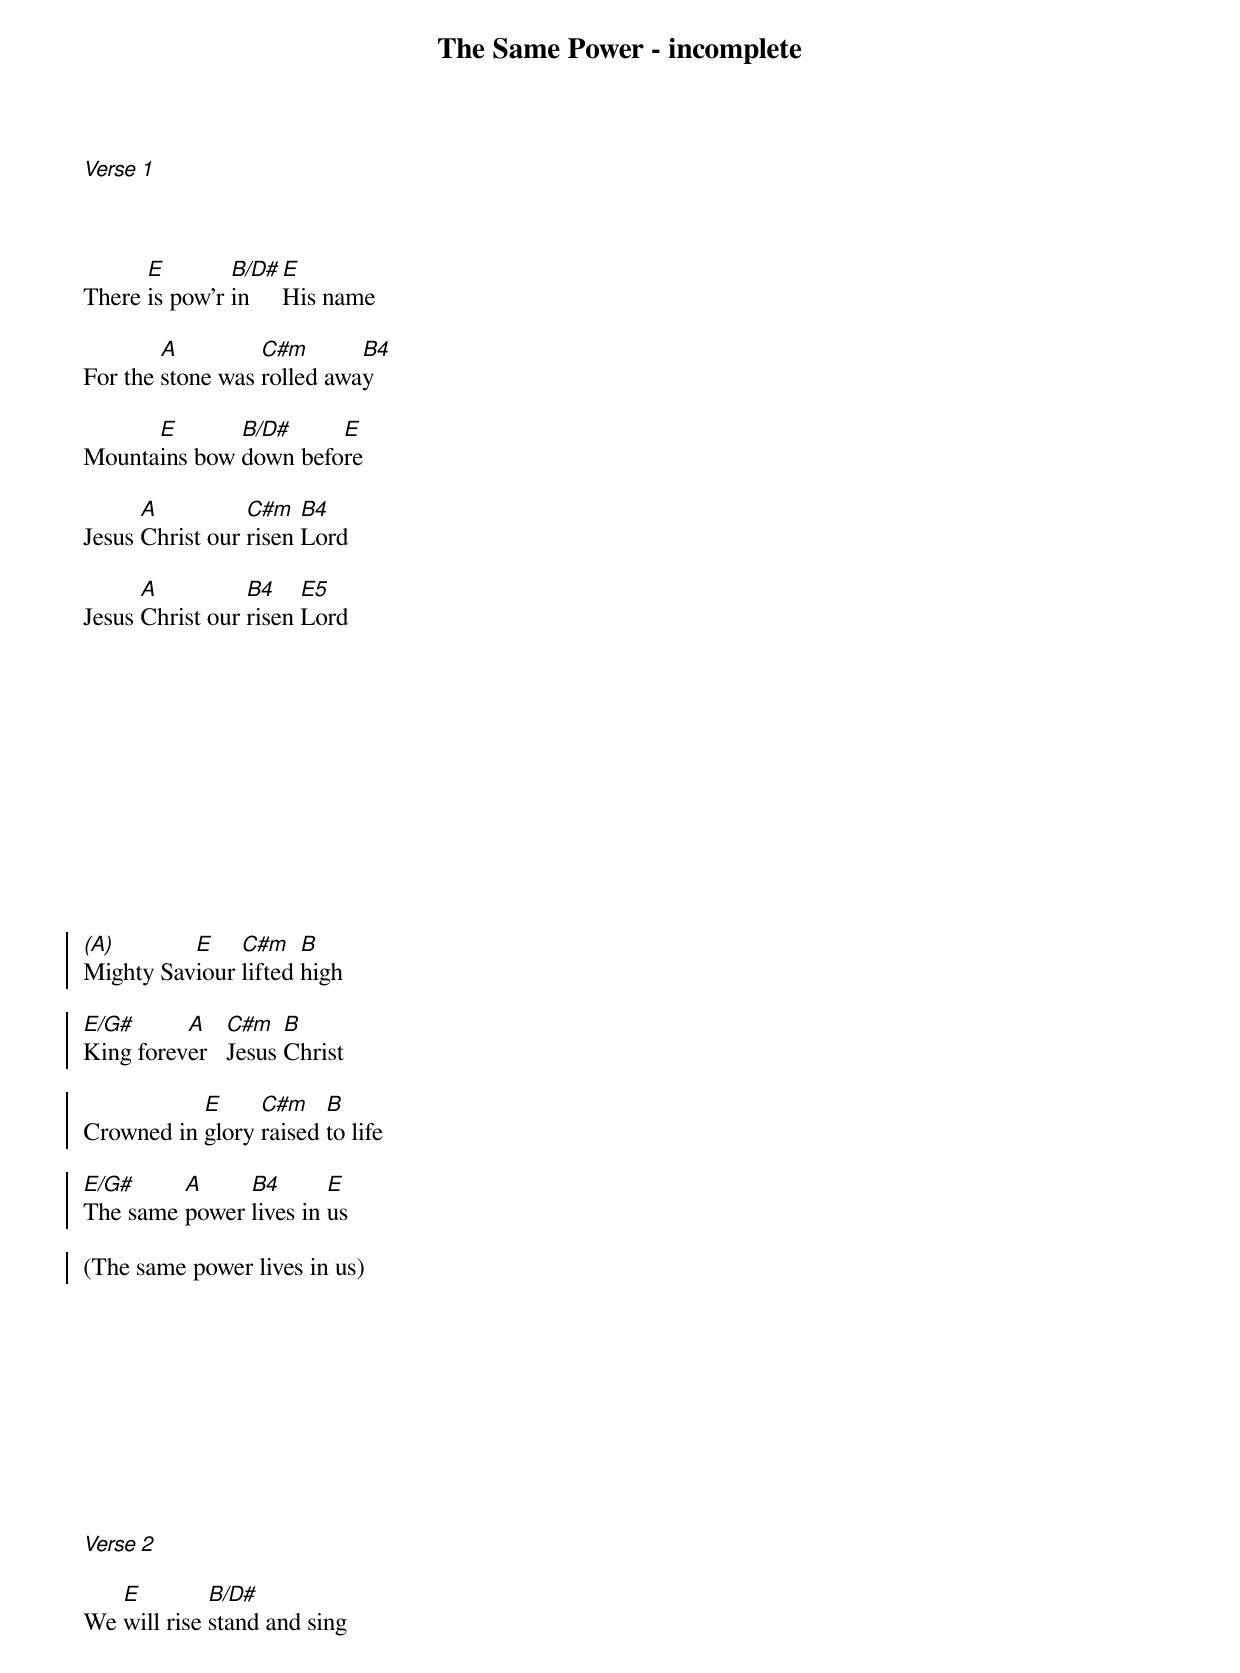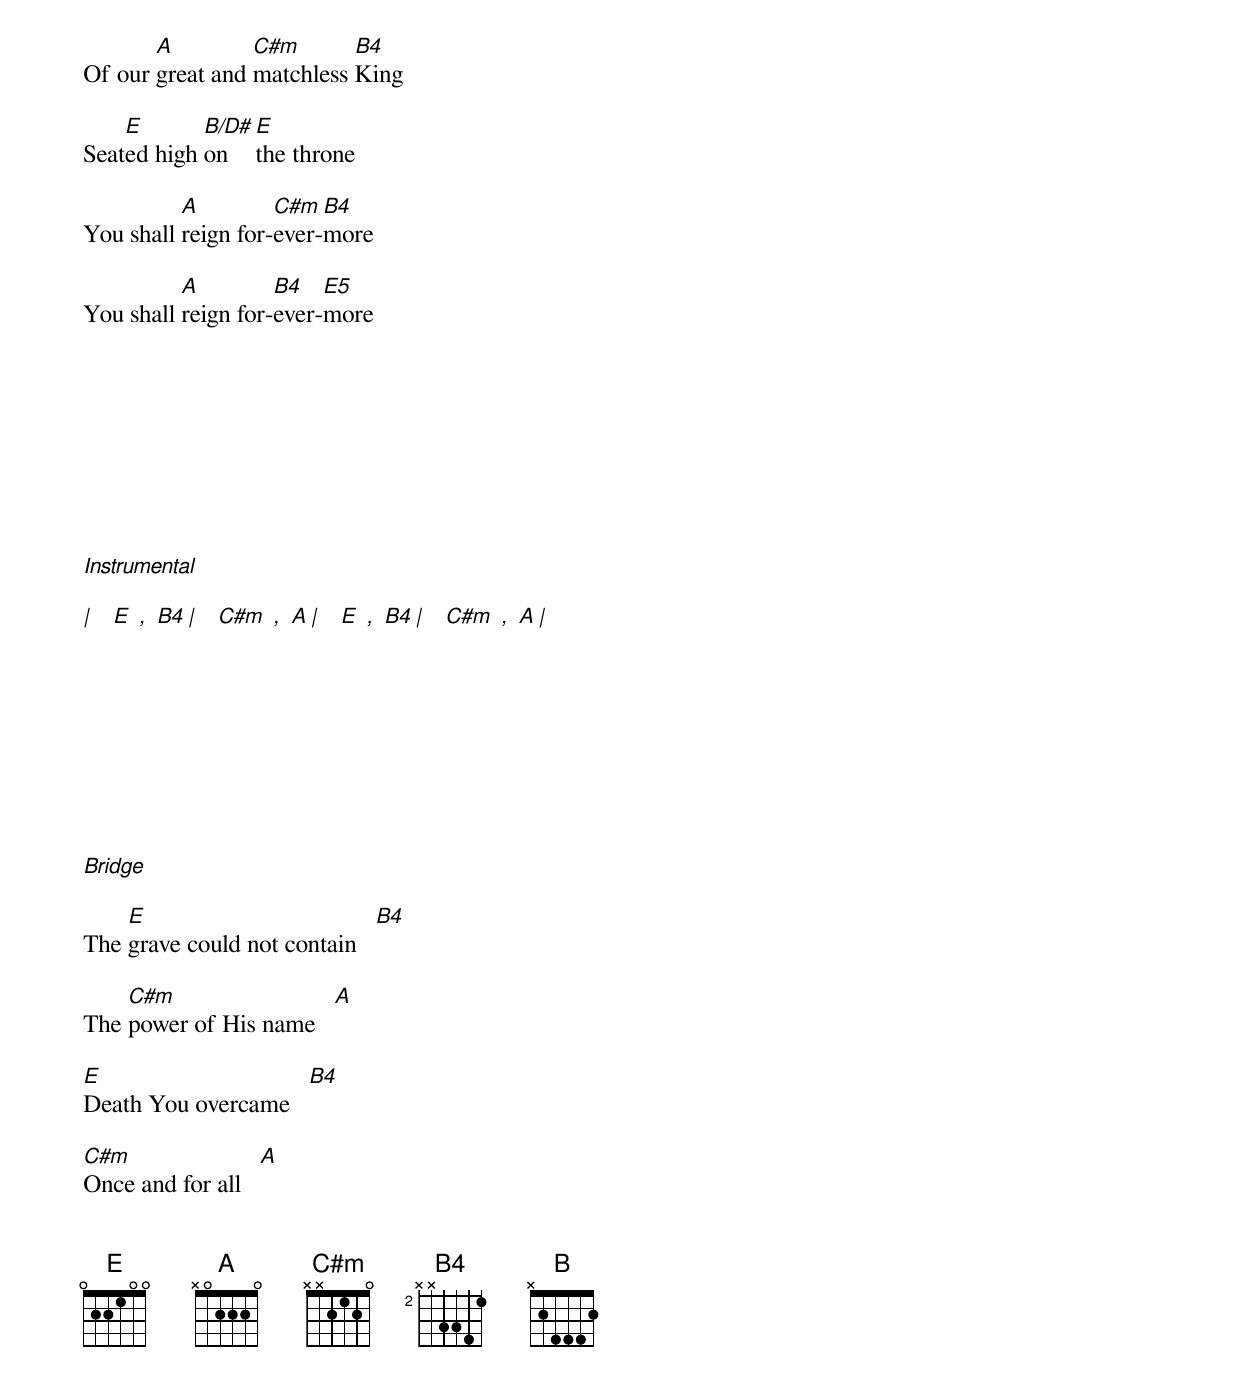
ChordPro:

{title: The Same Power - incomplete}
[Verse 1]



There [E]is pow'r [B/D#]in    [E]His name

For the [A]stone was [C#m]rolled awa[B4]y

Mounta[E]ins bow [B/D#]down befo[E]re

Jesus [A]Christ our [C#m]risen [B4]Lord

Jesus [A]Christ our [B4]risen [E5]Lord











{soc}

[(A)]Mighty Sav[E]iour [C#m]lifted [B]high

[E/G#]King forev[A]er   [C#m]Jesus [B]Christ

Crowned in [E]glory [C#m]raised [B]to life

[E/G#]The same [A]power [B4]lives in [E]us

(The same power lives in us)

{eoc}









[Verse 2]

We [E]will rise [B/D#]stand and sing

Of our [A]great and [C#m]matchless [B4]King

Seat[E]ed high [B/D#]on    [E]the throne

You shall [A]reign for-[C#m]ever-[B4]more

You shall [A]reign for-[B4]ever-[E5]more









[Instrumental]

[|]   [E] [,] [B4][|]   [C#m] [,] [A][|]   [E] [,] [B4][|]   [C#m] [,] [A][|]









[Bridge]

The [E]grave could not contain   [B4]

The [C#m]power of His name   [A]

[E]Death You overcame   [B4]

[C#m]Once and for all   [A]


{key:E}
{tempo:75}
